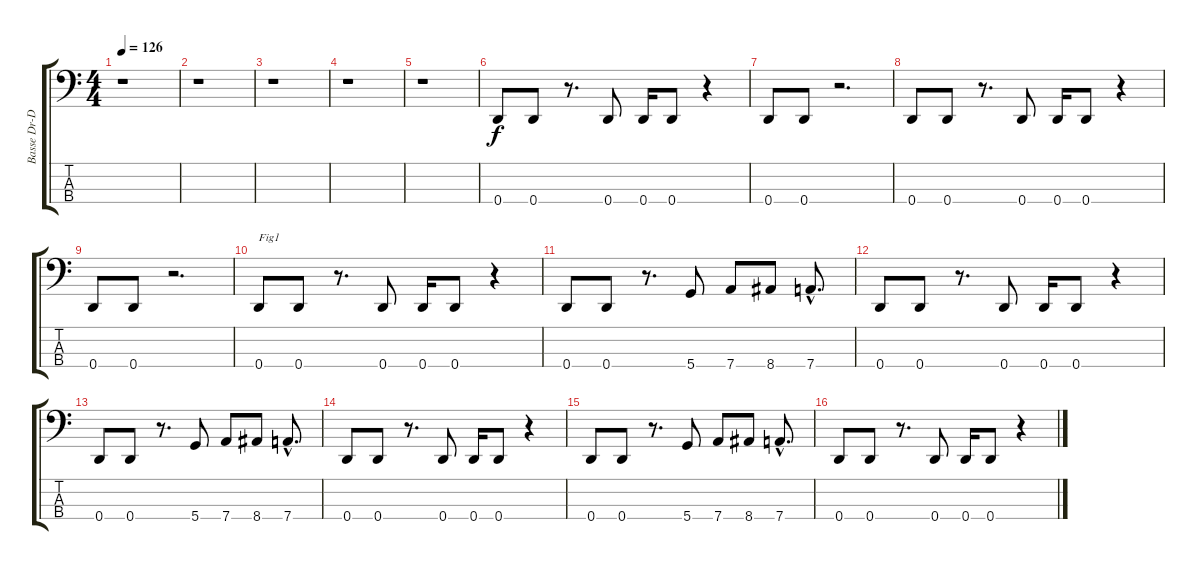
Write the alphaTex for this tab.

\track ("Basse Dr-D bis" "Basse Dr-D") {instrument synthbass2}
\staff {score tabs}
\tuning (G2 D2 A1 D1) {hide}
\ts (4 4)
\tempo 126
\clef f4
\ks c
r.1{dy f instrument synthbass2} |
r.1 |
r.1 |
r.1 |
r.1 |
0.4.8 0.4.8 r.8{d} 0.4.8 0.4.16 0.4.8 r.4 |
0.4.8 0.4.8 r.2{d} |
0.4.8 0.4.8 r.8{d} 0.4.8 0.4.16 0.4.8 r.4 |
0.4.8 0.4.8 r.2{d} |
0.4.8{txt "Fig1"} 0.4.8 r.8{d} 0.4.8 0.4.16 0.4.8 r.4 |
0.4.8 0.4.8 r.8{d} 5.4.8 7.4.8 8.4.8 7.4{hac}.8{d} |
0.4.8 0.4.8 r.8{d} 0.4.8 0.4.16 0.4.8 r.4 |
0.4.8 0.4.8 r.8{d} 5.4.8 7.4.8 8.4.8 7.4{hac}.8{d} |
0.4.8 0.4.8 r.8{d} 0.4.8 0.4.16 0.4.8 r.4 |
0.4.8 0.4.8 r.8{d} 5.4.8 7.4.8 8.4.8 7.4{hac}.8{d} |
0.4.8 0.4.8 r.8{d} 0.4.8 0.4.16 0.4.8 r.4
